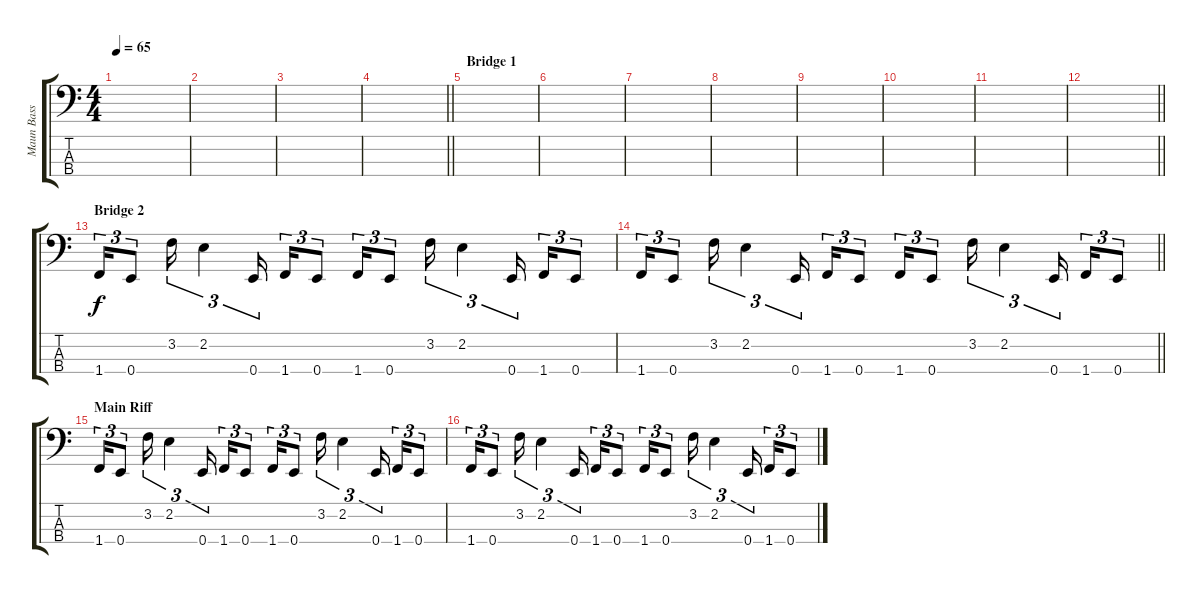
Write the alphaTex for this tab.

\track ("Maun Bass" "Maun Bass") {instrument synthbass1}
\staff {score tabs}
\tuning (G2 D2 A1 E1) {hide}
\ts (4 4)
\tempo 65
\clef f4
\ks c
|
|
|
\barLineRight lightlight
|
\section ("" "Bridge 1")
|
|
|
|
|
|
|
\barLineRight lightlight
|
\section ("" "Bridge 2")
1.4.16{tu (3 2)} 0.4.8{tu (3 2)} 3.2.16{tu (3 2)} 2.2.4{tu (3 2)} 0.4.16{tu (3 2) beam splitsecondary} 1.4.16{tu (3 2)} 0.4.8{tu (3 2)} 1.4.16{tu (3 2)} 0.4.8{tu (3 2)} 3.2.16{tu (3 2)} 2.2.4{tu (3 2)} 0.4.16{tu (3 2) beam splitsecondary} 1.4.16{tu (3 2)} 0.4.8{tu (3 2)} |
\barLineRight lightlight
1.4.16{tu (3 2)} 0.4.8{tu (3 2)} 3.2.16{tu (3 2)} 2.2.4{tu (3 2)} 0.4.16{tu (3 2) beam splitsecondary} 1.4.16{tu (3 2)} 0.4.8{tu (3 2)} 1.4.16{tu (3 2)} 0.4.8{tu (3 2)} 3.2.16{tu (3 2)} 2.2.4{tu (3 2)} 0.4.16{tu (3 2) beam splitsecondary} 1.4.16{tu (3 2)} 0.4.8{tu (3 2)} |
\section ("" "Main Riff")
1.4.16{tu (3 2)} 0.4.8{tu (3 2)} 3.2.16{tu (3 2)} 2.2.4{tu (3 2)} 0.4.16{tu (3 2) beam splitsecondary} 1.4.16{tu (3 2)} 0.4.8{tu (3 2)} 1.4.16{tu (3 2)} 0.4.8{tu (3 2)} 3.2.16{tu (3 2)} 2.2.4{tu (3 2)} 0.4.16{tu (3 2) beam splitsecondary} 1.4.16{tu (3 2)} 0.4.8{tu (3 2)} |
1.4.16{tu (3 2)} 0.4.8{tu (3 2)} 3.2.16{tu (3 2)} 2.2.4{tu (3 2)} 0.4.16{tu (3 2) beam splitsecondary} 1.4.16{tu (3 2)} 0.4.8{tu (3 2)} 1.4.16{tu (3 2)} 0.4.8{tu (3 2)} 3.2.16{tu (3 2)} 2.2.4{tu (3 2)} 0.4.16{tu (3 2) beam splitsecondary} 1.4.16{tu (3 2)} 0.4.8{tu (3 2)}
